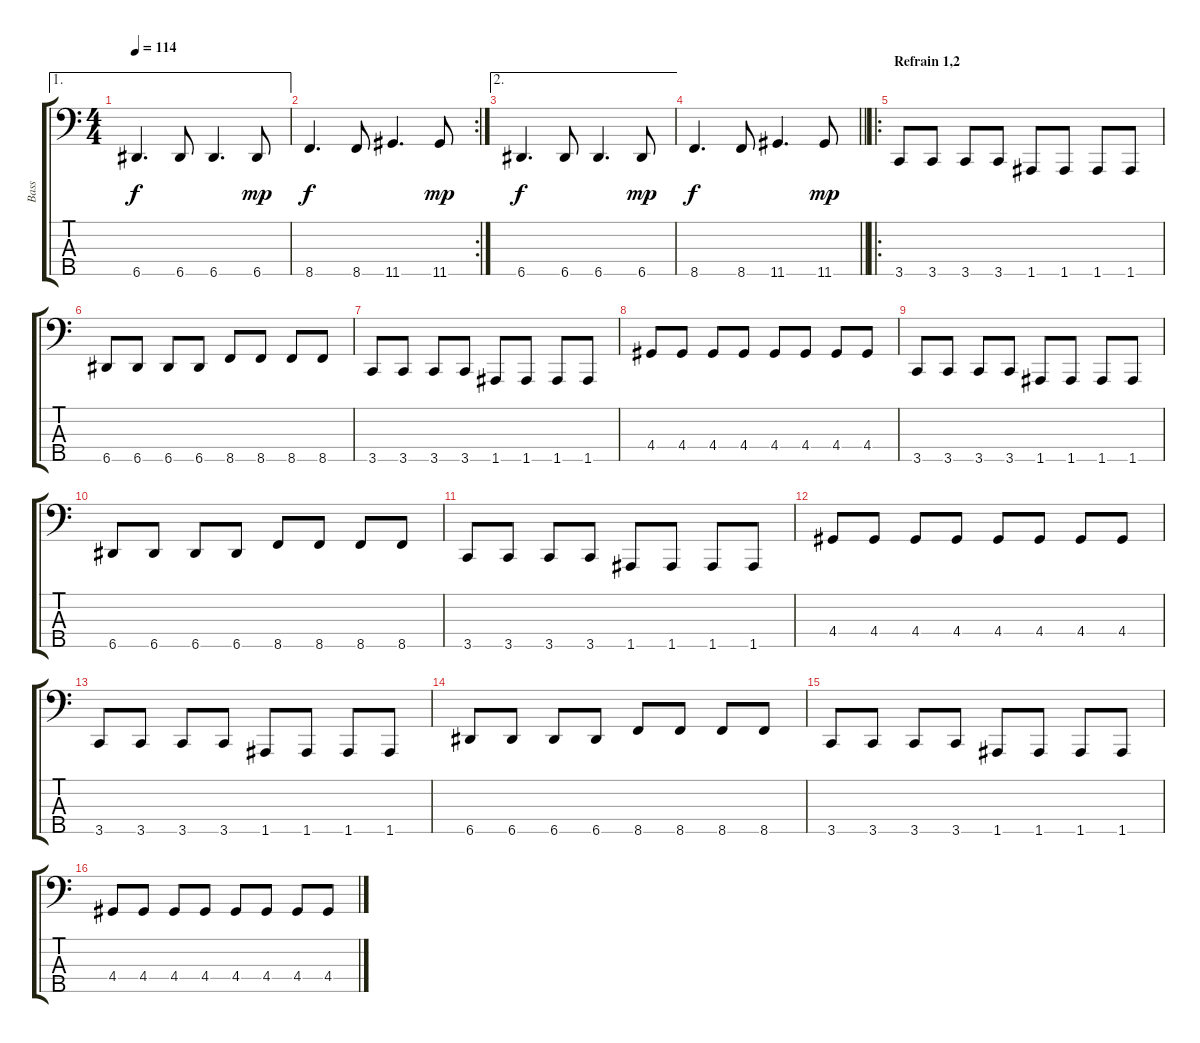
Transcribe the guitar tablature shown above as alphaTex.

\track ("Bass" "Bass") {instrument electricbassfinger}
\staff {score tabs}
\tuning (G2 D2 A1 E1 A0) {hide}
\ae 1
\ts (4 4)
\tempo 114
\clef f4
\ks c
6.5.4{d dy f} 6.5.8 6.5.4{d} 6.5.8{dy mp} |
\rc 2
8.5.4{d dy f} 8.5.8 11.5.4{d} 11.5.8{dy mp} |
\ae 2
6.5.4{d dy f} 6.5.8 6.5.4{d} 6.5.8{dy mp} |
\barLineRight lightlight
8.5.4{d dy f} 8.5.8 11.5.4{d} 11.5.8{dy mp} |
\ro
\section ("" "Refrain 1,2")
3.5.8 3.5.8 3.5.8 3.5.8 1.5.8 1.5.8 1.5.8 1.5.8 |
6.5.8 6.5.8 6.5.8 6.5.8 8.5.8 8.5.8 8.5.8 8.5.8 |
3.5.8 3.5.8 3.5.8 3.5.8 1.5.8 1.5.8 1.5.8 1.5.8 |
4.4.8 4.4.8 4.4.8 4.4.8 4.4.8 4.4.8 4.4.8 4.4.8 |
3.5.8 3.5.8 3.5.8 3.5.8 1.5.8 1.5.8 1.5.8 1.5.8 |
6.5.8 6.5.8 6.5.8 6.5.8 8.5.8 8.5.8 8.5.8 8.5.8 |
3.5.8 3.5.8 3.5.8 3.5.8 1.5.8 1.5.8 1.5.8 1.5.8 |
4.4.8 4.4.8 4.4.8 4.4.8 4.4.8 4.4.8 4.4.8 4.4.8 |
3.5.8 3.5.8 3.5.8 3.5.8 1.5.8 1.5.8 1.5.8 1.5.8 |
6.5.8 6.5.8 6.5.8 6.5.8 8.5.8 8.5.8 8.5.8 8.5.8 |
3.5.8 3.5.8 3.5.8 3.5.8 1.5.8 1.5.8 1.5.8 1.5.8 |
4.4.8 4.4.8 4.4.8 4.4.8 4.4.8 4.4.8 4.4.8 4.4.8
